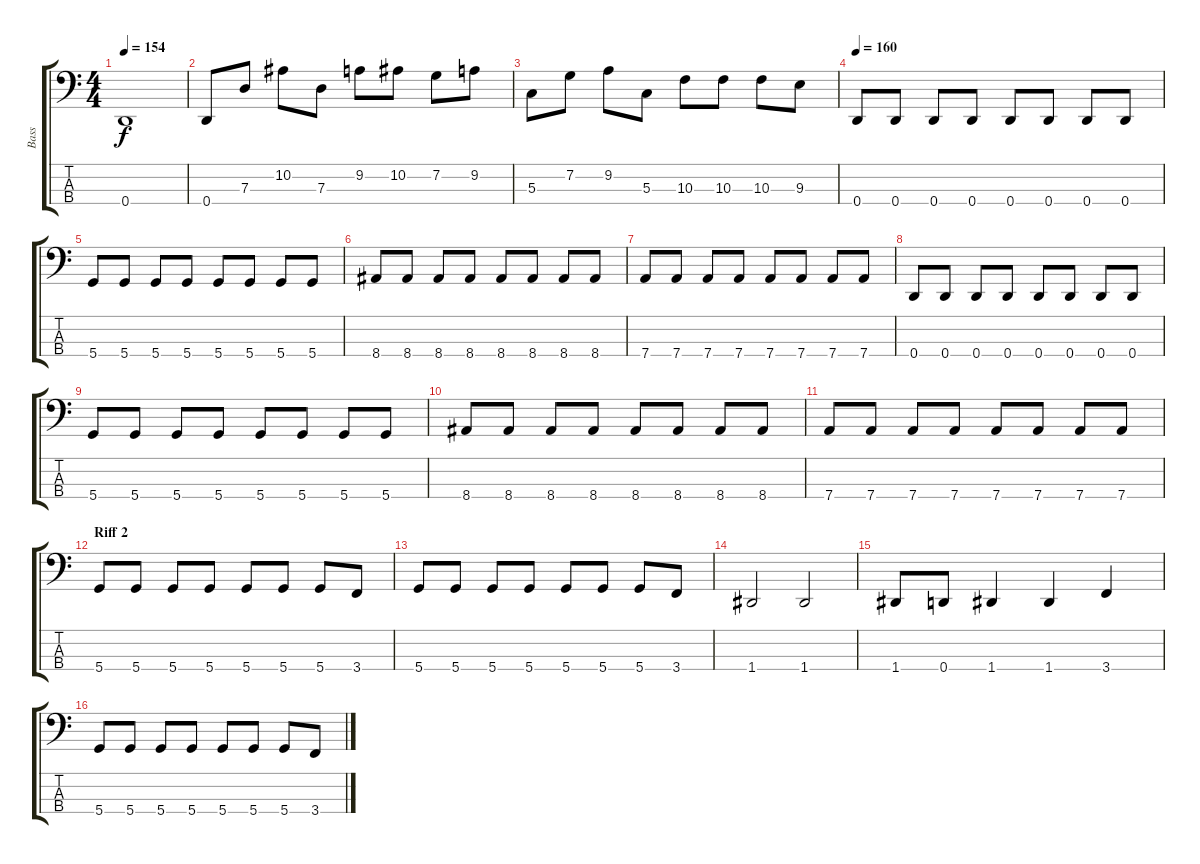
\track ("Bass" "Bass") {instrument electricbassfinger}
\staff {score tabs}
\tuning (F2 C2 G1 D1) {hide}
\ts (4 4)
\tempo 154
\clef f4
\ks c
0.4{t}.1{dy f} |
0.4.8 7.3.8 10.2.8 7.3.8 9.2.8 10.2.8 7.2.8 9.2.8 |
5.3.8 7.2.8 9.2.8 5.3.8 10.3.8 10.3.8 10.3.8 9.3.8 |
\tempo 160
0.4.8 0.4.8 0.4.8 0.4.8 0.4.8 0.4.8 0.4.8 0.4.8 |
5.4.8 5.4.8 5.4.8 5.4.8 5.4.8 5.4.8 5.4.8 5.4.8 |
8.4.8 8.4.8 8.4.8 8.4.8 8.4.8 8.4.8 8.4.8 8.4.8 |
7.4.8 7.4.8 7.4.8 7.4.8 7.4.8 7.4.8 7.4.8 7.4.8 |
0.4.8 0.4.8 0.4.8 0.4.8 0.4.8 0.4.8 0.4.8 0.4.8 |
5.4.8 5.4.8 5.4.8 5.4.8 5.4.8 5.4.8 5.4.8 5.4.8 |
8.4.8 8.4.8 8.4.8 8.4.8 8.4.8 8.4.8 8.4.8 8.4.8 |
7.4.8 7.4.8 7.4.8 7.4.8 7.4.8 7.4.8 7.4.8 7.4.8 |
\section ("" "Riff 2")
5.4.8 5.4.8 5.4.8 5.4.8 5.4.8 5.4.8 5.4.8 3.4.8 |
5.4.8 5.4.8 5.4.8 5.4.8 5.4.8 5.4.8 5.4.8 3.4.8 |
1.4.2 1.4.2 |
1.4.8 0.4.8 1.4.4 1.4.4 3.4.4 |
5.4.8 5.4.8 5.4.8 5.4.8 5.4.8 5.4.8 5.4.8 3.4.8
